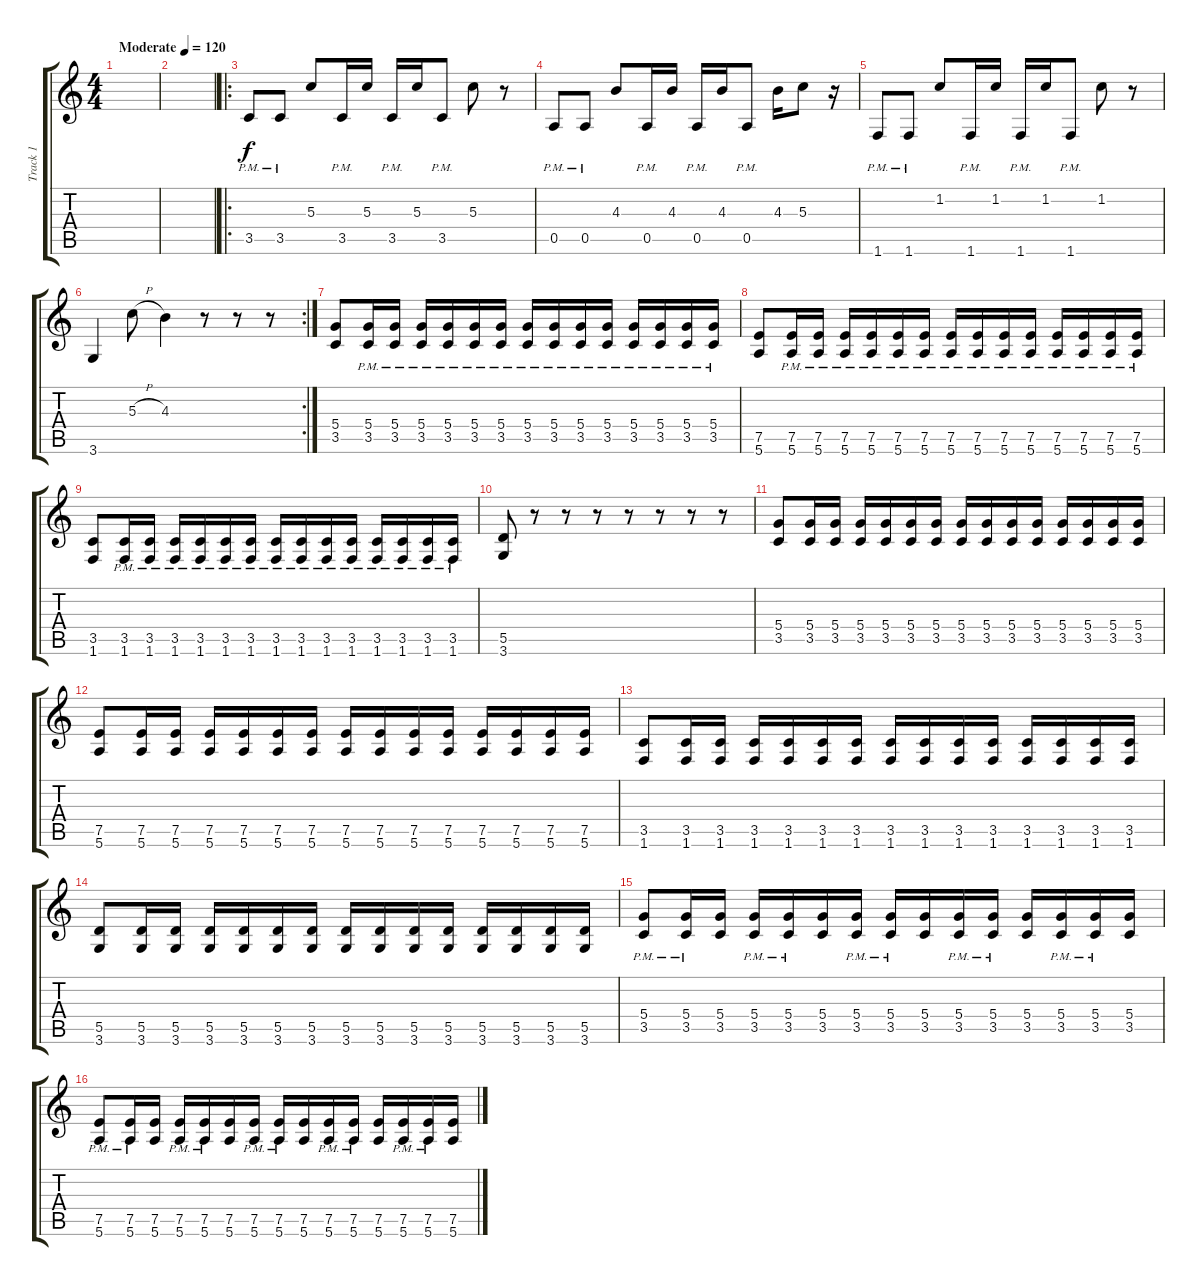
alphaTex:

\track ("Track 1" "Track 1") {instrument overdrivenguitar}
\staff {score tabs}
\tuning (E4 B3 G3 D3 A2 E2) {hide}
\ts (4 4)
\tempo (120 "Moderate")
\clef g2
\ks c
|
|
\ro
3.5{pm}.8 3.5{pm}.8 5.3.8 3.5{pm}.16 5.3.16 3.5{pm}.16 5.3.16 3.5{pm}.8 5.3.8 r.8 |
0.5{pm}.8 0.5{pm}.8 4.3.8 0.5{pm}.16 4.3.16 0.5{pm}.16 4.3.16 0.5{pm}.8 4.3.16 5.3.8 r.16 |
1.6{pm}.8 1.6{pm}.8 1.2.8 1.6{pm}.16 1.2.16 1.6{pm}.16 1.2.16 1.6{pm}.8 1.2.8 r.8 |
\rc 2
3.6.4 5.3{h}.8 4.3.4 r.8 r.8 r.8 |
(5.4 3.5).8 (5.4{pm} 3.5{pm}).16 (5.4{pm} 3.5{pm}).16 (5.4{pm} 3.5{pm}).16 (5.4{pm} 3.5{pm}).16 (5.4{pm} 3.5{pm}).16 (5.4{pm} 3.5{pm}).16 (5.4{pm} 3.5{pm}).16 (5.4{pm} 3.5{pm}).16 (5.4{pm} 3.5{pm}).16 (5.4{pm} 3.5{pm}).16 (5.4{pm} 3.5{pm}).16 (5.4{pm} 3.5{pm}).16 (5.4{pm} 3.5{pm}).16 (5.4{pm} 3.5{pm}).16 |
(7.5 5.6).8 (7.5 5.6{pm}).16 (7.5{pm} 5.6{pm}).16 (7.5{pm} 5.6{pm}).16 (7.5{pm} 5.6{pm}).16 (7.5{pm} 5.6{pm}).16 (7.5{pm} 5.6{pm}).16 (7.5{pm} 5.6{pm}).16 (7.5{pm} 5.6{pm}).16 (7.5{pm} 5.6{pm}).16 (7.5{pm} 5.6{pm}).16 (7.5{pm} 5.6{pm}).16 (7.5{pm} 5.6{pm}).16 (7.5{pm} 5.6{pm}).16 (7.5{pm} 5.6{pm}).16 |
(3.5 1.6).8 (3.5{pm} 1.6{pm}).16 (3.5{pm} 1.6{pm}).16 (3.5{pm} 1.6{pm}).16 (3.5{pm} 1.6{pm}).16 (3.5{pm} 1.6{pm}).16 (3.5{pm} 1.6{pm}).16 (3.5{pm} 1.6{pm}).16 (3.5{pm} 1.6{pm}).16 (3.5{pm} 1.6{pm}).16 (3.5{pm} 1.6{pm}).16 (3.5{pm} 1.6{pm}).16 (3.5{pm} 1.6{pm}).16 (3.5{pm} 1.6{pm}).16 (3.5{pm} 1.6{pm}).16 |
(5.5 3.6).8 r.8 r.8 r.8 r.8 r.8 r.8 r.8 |
(5.4 3.5).8 (5.4 3.5).16 (5.4 3.5).16 (5.4 3.5).16 (5.4 3.5).16 (5.4 3.5).16 (5.4 3.5).16 (5.4 3.5).16 (5.4 3.5).16 (5.4 3.5).16 (5.4 3.5).16 (5.4 3.5).16 (5.4 3.5).16 (5.4 3.5).16 (5.4 3.5).16 |
(7.5 5.6).8 (7.5 5.6).16 (7.5 5.6).16 (7.5 5.6).16 (7.5 5.6).16 (7.5 5.6).16 (7.5 5.6).16 (7.5 5.6).16 (7.5 5.6).16 (7.5 5.6).16 (7.5 5.6).16 (7.5 5.6).16 (7.5 5.6).16 (7.5 5.6).16 (7.5 5.6).16 |
(3.5 1.6).8 (3.5 1.6).16 (3.5 1.6).16 (3.5 1.6).16 (3.5 1.6).16 (3.5 1.6).16 (3.5 1.6).16 (3.5 1.6).16 (3.5 1.6).16 (3.5 1.6).16 (3.5 1.6).16 (3.5 1.6).16 (3.5 1.6).16 (3.5 1.6).16 (3.5 1.6).16 |
(5.5 3.6).8 (5.5 3.6).16 (5.5 3.6).16 (5.5 3.6).16 (5.5 3.6).16 (5.5 3.6).16 (5.5 3.6).16 (5.5 3.6).16 (5.5 3.6).16 (5.5 3.6).16 (5.5 3.6).16 (5.5 3.6).16 (5.5 3.6).16 (5.5 3.6).16 (5.5 3.6).16 |
(5.4{pm} 3.5{pm}).8 (5.4{pm} 3.5{pm}).16 (5.4 3.5).16 (5.4{pm} 3.5{pm}).16 (5.4{pm} 3.5{pm}).16 (5.4 3.5).16 (5.4{pm} 3.5{pm}).16 (5.4{pm} 3.5{pm}).16 (5.4 3.5).16 (5.4{pm} 3.5{pm}).16 (5.4{pm} 3.5{pm}).16 (5.4 3.5).16 (5.4{pm} 3.5{pm}).16 (5.4{pm} 3.5{pm}).16 (5.4 3.5).16 |
(7.5{pm} 5.6{pm}).8 (7.5{pm} 5.6{pm}).16 (7.5 5.6).16 (7.5{pm} 5.6{pm}).16 (7.5{pm} 5.6{pm}).16 (7.5 5.6).16 (7.5{pm} 5.6{pm}).16 (7.5{pm} 5.6{pm}).16 (7.5 5.6).16 (7.5{pm} 5.6{pm}).16 (7.5{pm} 5.6{pm}).16 (7.5 5.6).16 (7.5{pm} 5.6{pm}).16 (7.5{pm} 5.6{pm}).16 (7.5 5.6).16
